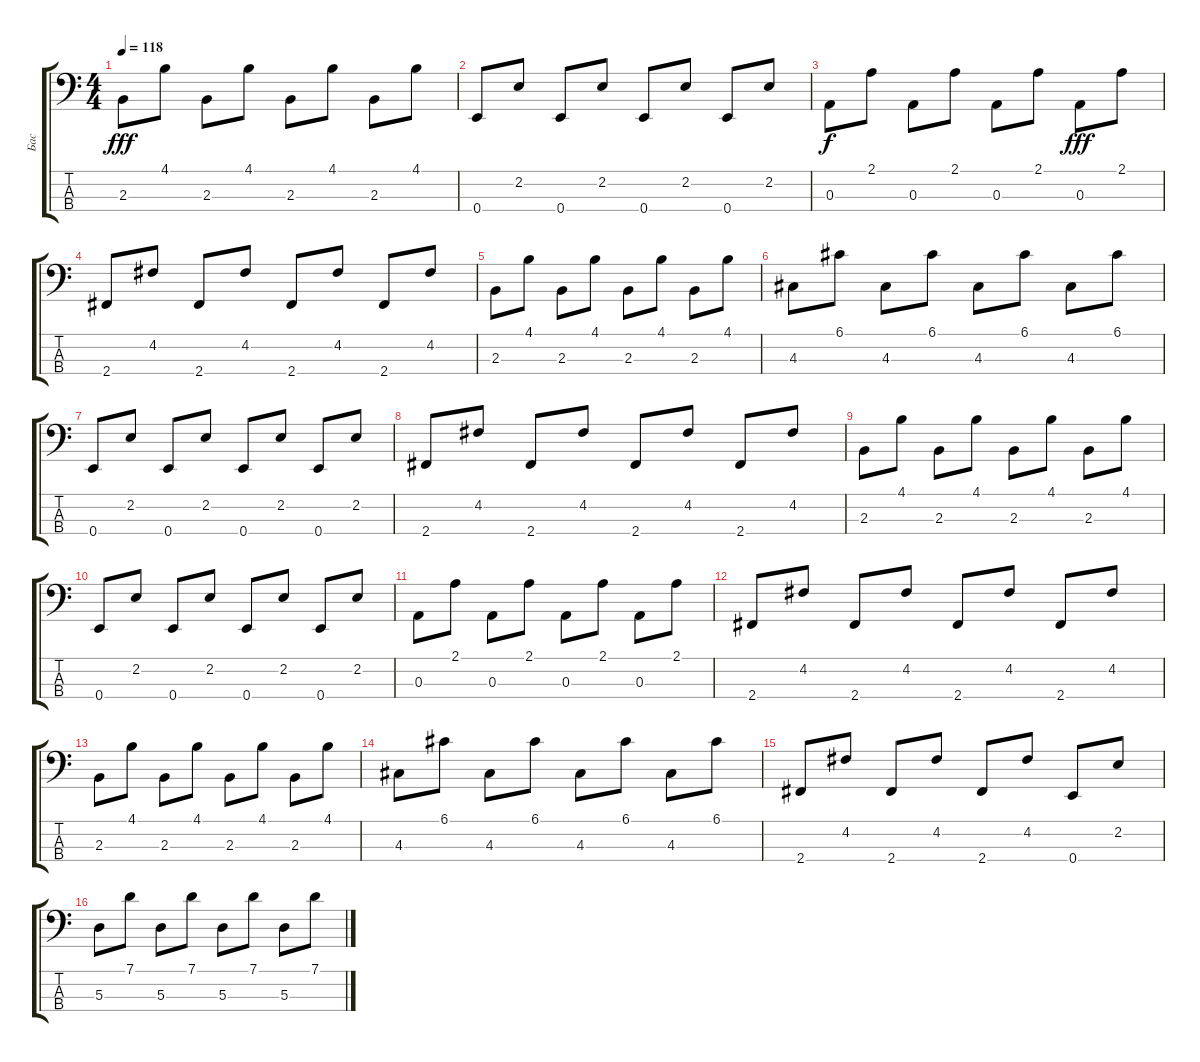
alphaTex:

\track ("Бас" "Бас") {instrument electricbassfinger}
\staff {score tabs}
\tuning (G2 D2 A1 E1) {hide}
\ts (4 4)
\tempo 118
\clef f4
\ks c
2.3.8{dy fff} 4.1.8 2.3.8 4.1.8 2.3.8 4.1.8 2.3.8 4.1.8 |
0.4.8 2.2.8 0.4.8 2.2.8 0.4.8 2.2.8 0.4.8 2.2.8 |
0.3.8{dy f} 2.1.8 0.3.8 2.1.8 0.3.8 2.1.8 0.3.8{dy fff} 2.1.8 |
2.4.8 4.2.8 2.4.8 4.2.8 2.4.8 4.2.8 2.4.8 4.2.8 |
2.3.8 4.1.8 2.3.8 4.1.8 2.3.8 4.1.8 2.3.8 4.1.8 |
4.3.8 6.1.8 4.3.8 6.1.8 4.3.8 6.1.8 4.3.8 6.1.8 |
0.4.8 2.2.8 0.4.8 2.2.8 0.4.8 2.2.8 0.4.8 2.2.8 |
2.4.8 4.2.8 2.4.8 4.2.8 2.4.8 4.2.8 2.4.8 4.2.8 |
2.3.8 4.1.8 2.3.8 4.1.8 2.3.8 4.1.8 2.3.8 4.1.8 |
0.4.8 2.2.8 0.4.8 2.2.8 0.4.8 2.2.8 0.4.8 2.2.8 |
0.3.8 2.1.8 0.3.8 2.1.8 0.3.8 2.1.8 0.3.8 2.1.8 |
2.4.8 4.2.8 2.4.8 4.2.8 2.4.8 4.2.8 2.4.8 4.2.8 |
2.3.8 4.1.8 2.3.8 4.1.8 2.3.8 4.1.8 2.3.8 4.1.8 |
4.3.8 6.1.8 4.3.8 6.1.8 4.3.8 6.1.8 4.3.8 6.1.8 |
2.4.8 4.2.8 2.4.8 4.2.8 2.4.8 4.2.8 0.4.8 2.2.8 |
5.3.8 7.1.8 5.3.8 7.1.8 5.3.8 7.1.8 5.3.8 7.1.8
